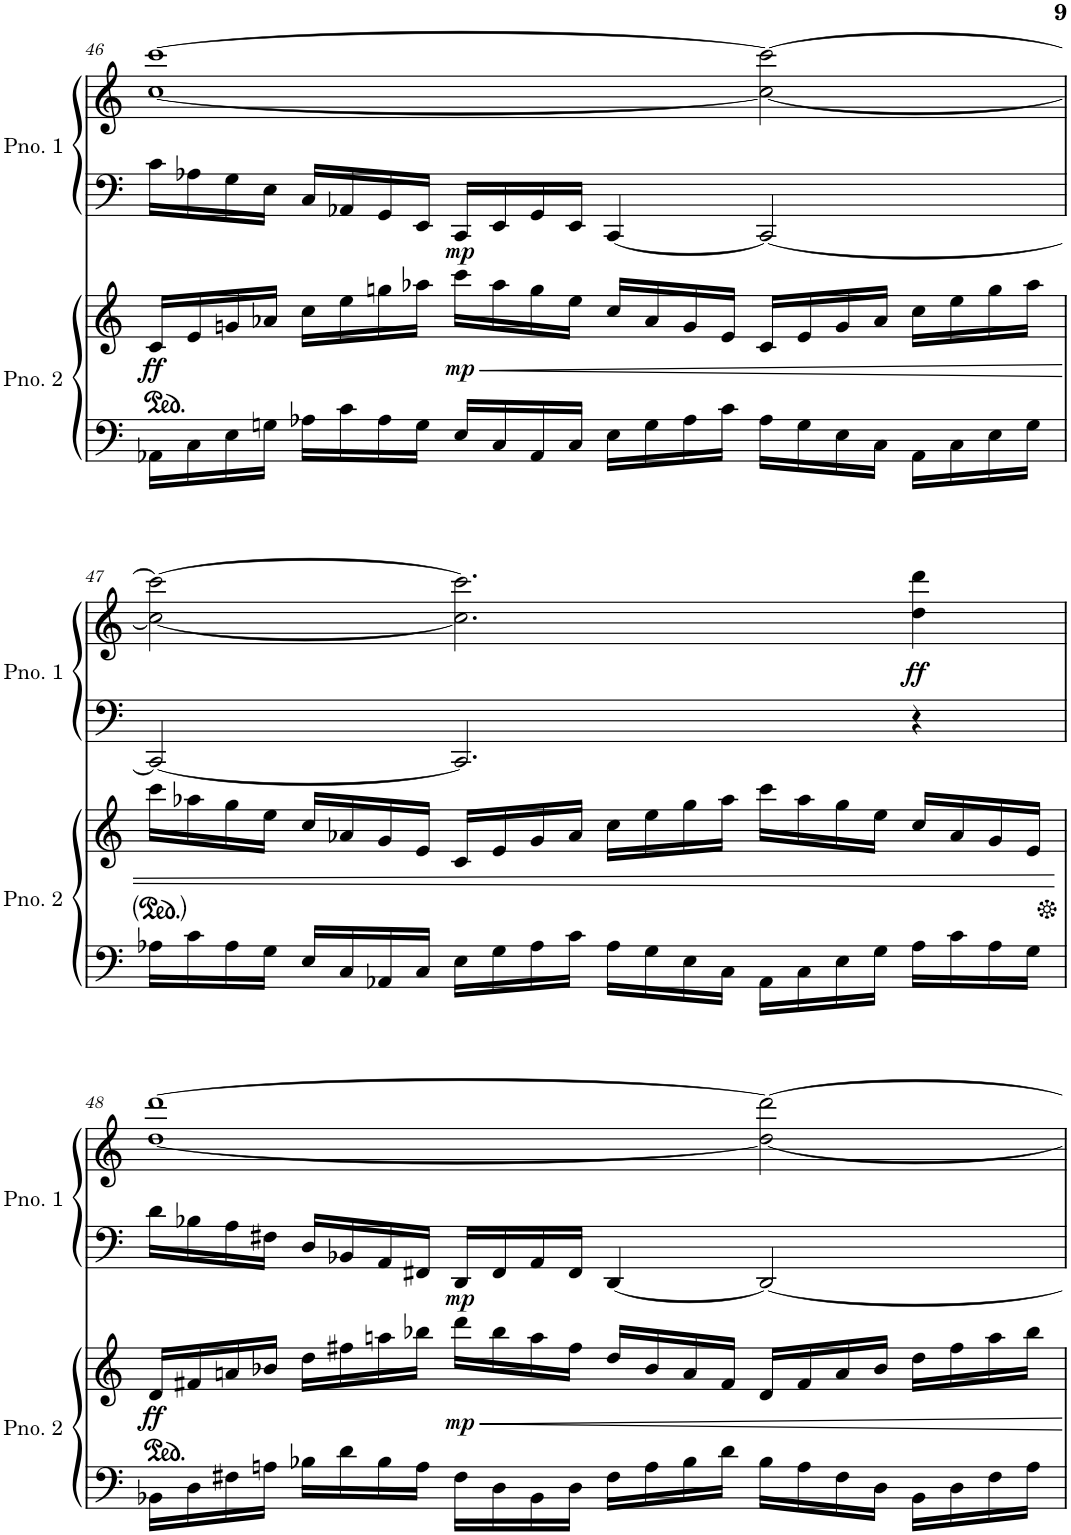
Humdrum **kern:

**kern	**kern	**dynam	**kern	**kern	**dynam
*part2	*part2	*part2	*part1	*part1	*part1
*staff4	*staff3	*staff3/4	*staff2	*staff1	*staff1/2
*I"Piano 2	*	*	*I"Piano 1	*	*
*I'Pno. 2	*	*	*I'Pno. 1	*	*
!!LO:PB:g=z
*clefF4	*clefG2	*	*clefF4	*clefG2	*
*k[]	*k[]	*	*k[]	*k[]	*
*M3/2	*M3/2	*	*M3/2	*M3/2	*
*	*ped	*	*	*	*
=46	=46	=46	=46	=46	=46
!	!	!LO:DY:b	!	!	!
16AA-X\LL	16c/LL	ff	16c\LL	[1cc [1ccc	.
16C\	16e/	.	16A-X\	.	.
16E\	16gn/	.	16G\	.	.
16Gn\JJ	16a-X/JJ	.	16E\JJ	.	.
16A-X\LL	16cc\LL	.	16C/LL	.	.
16c\	16ee\	.	16AA-X/	.	.
16A-\	16ggn\	.	16GG/	.	.
16G\JJ	16aa-X\JJ	.	16EE/JJ	.	.
!	!	!LO:HP:b	!	!	!
!	!	!LO:DY:n=1:b	!	!	!LO:DY:b=2
16E/LL	16ccc\LL	< mp	16CC/LL	.	mp
16C/	16aa-\	.	16EE/	.	.
16AA-/	16gg\	.	16GG/	.	.
16C/JJ	16ee\JJ	.	16EE/JJ	.	.
16E\LL	16cc/LL	.	[4CC/	.	.
16G\	16a-/	.	.	.	.
16A-\	16g/	.	.	.	.
16c\JJ	16e/JJ	.	.	.	.
16A-\LL	16c/LL	.	2CC/_	2cc\_ 2ccc\_	.
16G\	16e/	.	.	.	.
16E\	16g/	.	.	.	.
16C\JJ	16a-/JJ	.	.	.	.
16AA-\LL	16cc\LL	.	.	.	.
16C\	16ee\	.	.	.	.
16E\	16gg\	.	.	.	.
16G\JJ	16aa-\JJ	.	.	.	.
!!LO:LB:g=z
=47	=47	=47	=47	=47	=47
16A-X\LL	16ccc\LL	.	2CC/_	2cc\_ 2ccc\_	.
16c\	16aa-X\	.	.	.	.
16A-\	16gg\	.	.	.	.
16G\JJ	16ee\JJ	.	.	.	.
16E/LL	16cc/LL	.	.	.	.
16C/	16a-X/	.	.	.	.
16AA-X/	16g/	.	.	.	.
16C/JJ	16e/JJ	.	.	.	.
16E\LL	16c/LL	.	2.CC/]	2.cc\] 2.ccc\]	.
16G\	16e/	.	.	.	.
16A-\	16g/	.	.	.	.
16c\JJ	16a-/JJ	.	.	.	.
16A-\LL	16cc\LL	.	.	.	.
16G\	16ee\	.	.	.	.
16E\	16gg\	.	.	.	.
16C\JJ	16aa-\JJ	.	.	.	.
16AA-\LL	16ccc\LL	.	.	.	.
16C\	16aa-\	.	.	.	.
16E\	16gg\	.	.	.	.
16G\JJ	16ee\JJ	.	.	.	.
!	!	!	!	!	!LO:DY:b
16A-\LL	16cc/LL	.	4r	4dd\ 4ddd\	ff
16c\	16a-/	.	.	.	.
16A-\	16g/	.	.	.	.
16G\JJ	16e/JJ	.	.	.	.
.	.	[	.	.	.
!!LO:LB:g=z
=48	=48	=48	=48	=48	=48
*	*Xped	*	*	*	*
!	!	!LO:DY:b	!	!	!
16BB-X\LL	16d/LL	ff	16d\LL	[1dd [1ddd	.
16D\	16f#X/	.	16B-X\	.	.
16F#X\	16an/	.	16A\	.	.
16An\JJ	16b-X/JJ	.	16F#X\JJ	.	.
16B-X\LL	16dd\LL	.	16D/LL	.	.
16d\	16ff#X\	.	16BB-X/	.	.
16B-\	16aan\	.	16AA/	.	.
16A\JJ	16bb-X\JJ	.	16FF#X/JJ	.	.
!	!	!LO:DY:b	!	!	!LO:DY:b=2
16F#\LL	16ddd\LL	mp	16DD/LL	.	mp
16D\	16bb-\	.	16FF#/	.	.
16BB-\	16aa\	.	16AA/	.	.
16D\JJ	16ff#\JJ	.	16FF#/JJ	.	.
16F#\LL	16dd/LL	.	[4DD/	.	.
16A\	16b-/	.	.	.	.
16B-\	16a/	.	.	.	.
16d\JJ	16f#/JJ	.	.	.	.
16B-\LL	16d/LL	.	2DD/_	2dd\_ 2ddd\_	.
16A\	16f#/	.	.	.	.
16F#\	16a/	.	.	.	.
16D\JJ	16b-/JJ	.	.	.	.
16BB-\LL	16dd\LL	.	.	.	.
16D\	16ff#\	.	.	.	.
16F#\	16aa\	.	.	.	.
16A\JJ	16bb-\JJ	.	.	.	.
=	=	=	=	=	=
*-	*-	*-	*-	*-	*-
